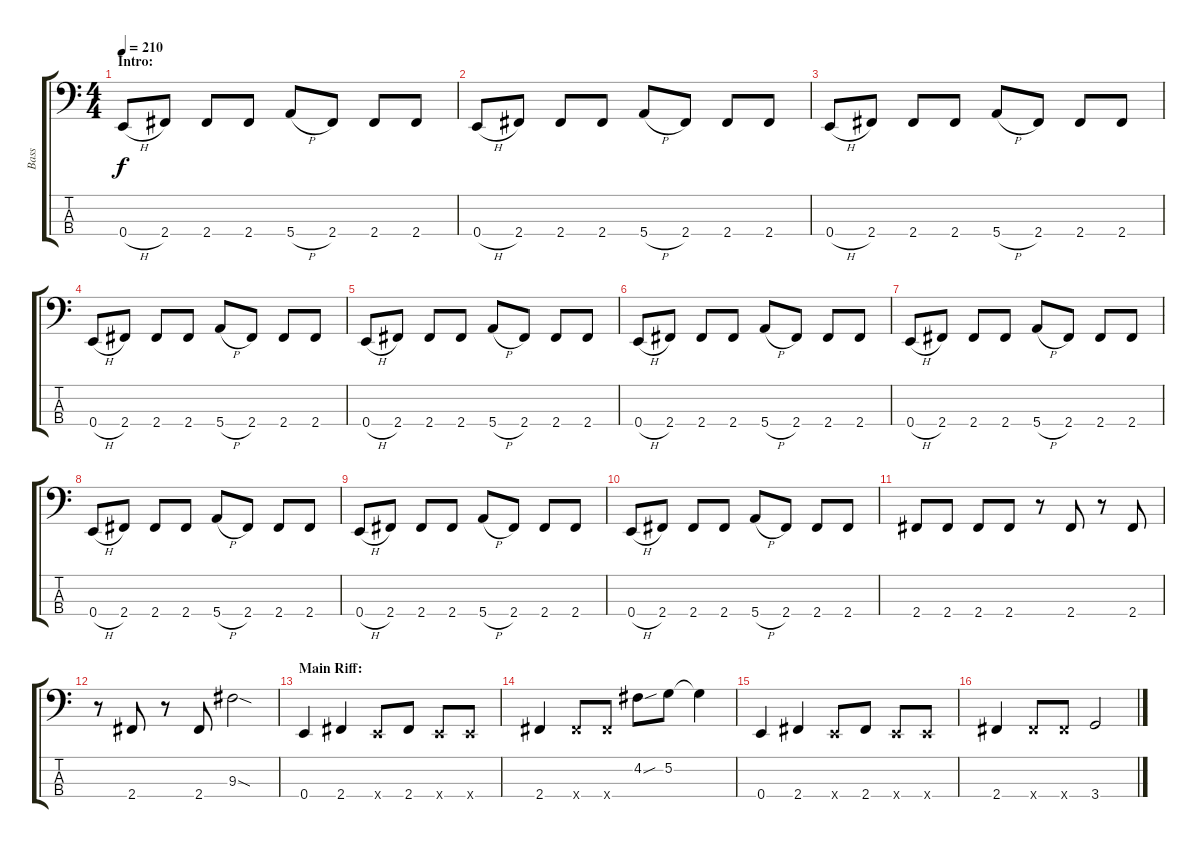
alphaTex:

\track ("Bass" "Bass") {instrument electricbasspick}
\staff {score tabs}
\tuning (G2 D2 A1 E1) {hide}
\ts (4 4)
\section ("" "Intro:")
\tempo 210
\clef f4
\ks c
0.4{h}.8{dy f instrument electricbasspick} 2.4.8 2.4.8 2.4.8 5.4{h}.8 2.4.8 2.4.8 2.4.8 |
0.4{h}.8 2.4.8 2.4.8 2.4.8 5.4{h}.8 2.4.8 2.4.8 2.4.8 |
0.4{h}.8 2.4.8 2.4.8 2.4.8 5.4{h}.8 2.4.8 2.4.8 2.4.8 |
0.4{h}.8 2.4.8 2.4.8 2.4.8 5.4{h}.8 2.4.8 2.4.8 2.4.8 |
0.4{h}.8 2.4.8 2.4.8 2.4.8 5.4{h}.8 2.4.8 2.4.8 2.4.8 |
0.4{h}.8 2.4.8 2.4.8 2.4.8 5.4{h}.8 2.4.8 2.4.8 2.4.8 |
0.4{h}.8 2.4.8 2.4.8 2.4.8 5.4{h}.8 2.4.8 2.4.8 2.4.8 |
0.4{h}.8 2.4.8 2.4.8 2.4.8 5.4{h}.8 2.4.8 2.4.8 2.4.8 |
0.4{h}.8 2.4.8 2.4.8 2.4.8 5.4{h}.8 2.4.8 2.4.8 2.4.8 |
0.4{h}.8 2.4.8 2.4.8 2.4.8 5.4{h}.8 2.4.8 2.4.8 2.4.8 |
2.4.8 2.4.8 2.4.8 2.4.8 r.8 2.4.8 r.8 2.4.8 |
r.8 2.4.8 r.8 2.4.8 9.3{sod}.2 |
\section ("" "Main Riff:")
0.4.4 2.4.4 0.4{x}.8 2.4.8 0.4{x}.8 0.4{x}.8 |
2.4.4 2.4{x}.8 2.4{x}.8 4.2{sou}.8 5.2.8 5.2{t}.4 |
0.4.4 2.4.4 0.4{x}.8 2.4.8 0.4{x}.8 0.4{x}.8 |
2.4.4 2.4{x}.8 2.4{x}.8 3.4.2
